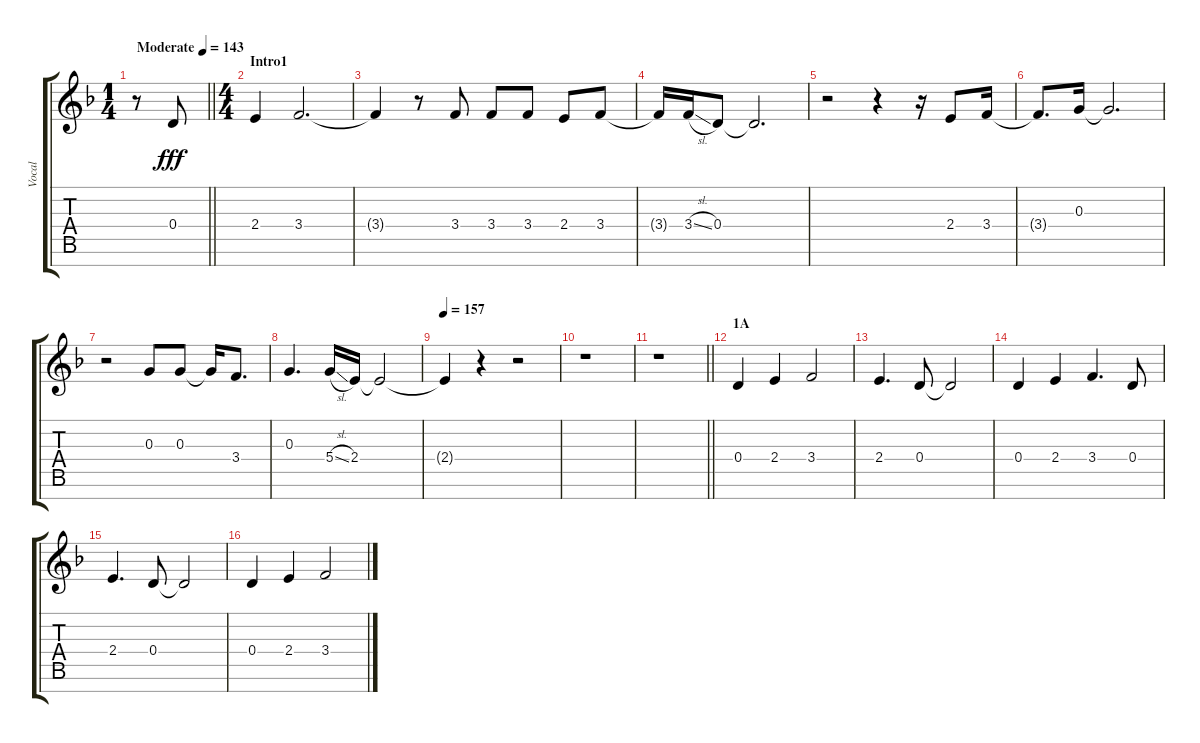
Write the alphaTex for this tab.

\track ("Vocal" "Vocal") {instrument voiceoohs}
\staff {score tabs}
\tuning (E5 B4 G4 D4 A3 E3 B2) {hide}
\ts (1 4)
\tempo (143 "Moderate")
\clef g2
\barLineRight lightlight
\ks f
r.8{dy fff instrument voiceoohs} 0.4.8 |
\ts (4 4)
\section ("" "Intro1")
2.4.4 3.4.2{d} |
3.4{t}.4 r.8 3.4.8 3.4.8 3.4.8 2.4.8 3.4.8 |
3.4{t}.16 3.4{sl}.16 0.4.8 0.4{t}.2{d} |
r.2 r.4 r.16 2.4.8 3.4.16 |
3.4{t}.8{d} 0.3.16 0.3{t}.2{d} |
r.2 0.3.8 0.3.8 0.3{t}.16 3.4.8{d} |
0.3.4{d} 5.4{sl}.16 2.4.16 2.4{t}.2 |
\tempo 157
2.4{t}.4 r.4 r.2 |
r.1 |
\barLineRight lightlight
r.1 |
\section ("" "1A")
0.4.4 2.4.4 3.4.2 |
2.4.4{d} 0.4.8 0.4{t}.2 |
0.4.4 2.4.4 3.4.4{d} 0.4.8 |
2.4.4{d} 0.4.8 0.4{t}.2 |
0.4.4 2.4.4 3.4.2
